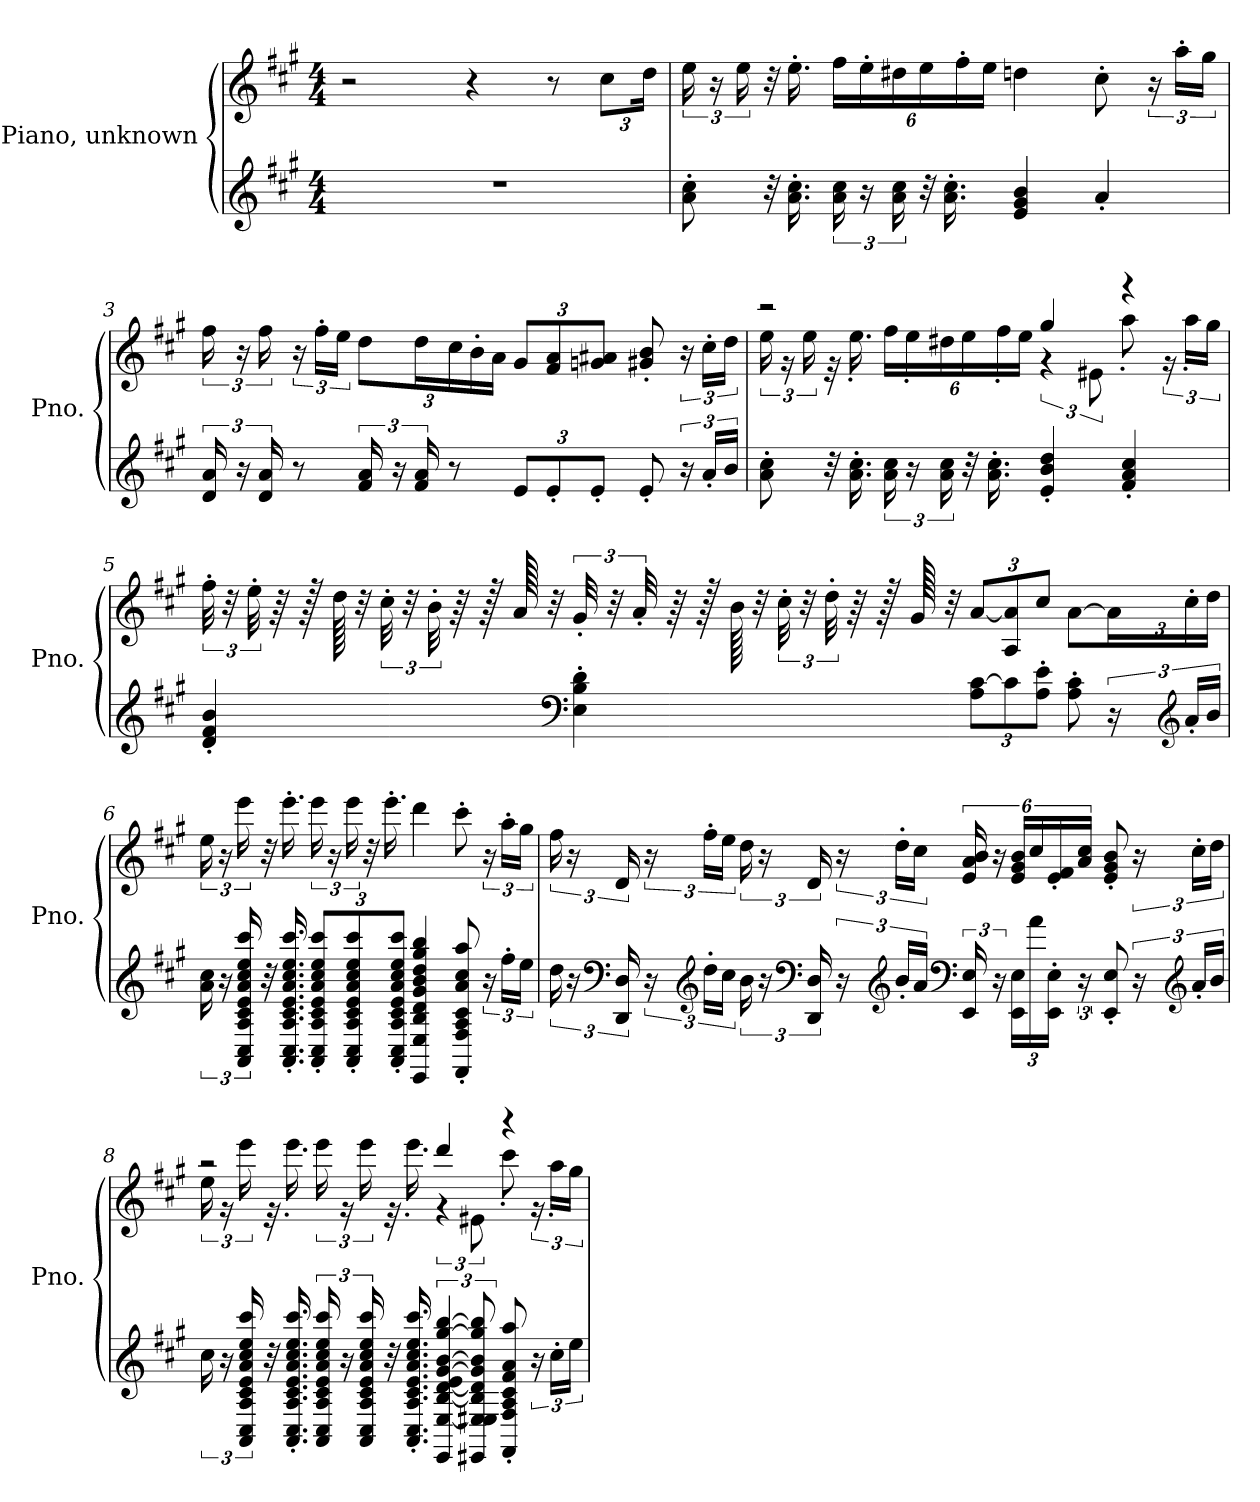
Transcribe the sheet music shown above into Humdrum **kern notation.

**kern	**kern
*part1	*part1
*staff2	*staff1
*I"Piano, unknown	*
*I'Pno.	*
*clefG2	*clefG2
*k[f#c#g#]	*k[f#c#g#]
*M4/4	*M4/4
*MM120	*MM120
=1	=1
1r	2r
.	4r
.	8r
*	*Xbrackettup
.	12cc#\L
.	24dd\Jk
=2	=2
*	*brackettup
8a\' 8cc#\'	24ee\
.	24r
.	24ee\
32r	32r
16.a\' 16.cc#\'	16.ee'\
*	*Xbrackettup
24a\ 24cc#\	24ff#\LL
24r	24ee'\
24a\ 24cc#\	24dd#X\
32r	24ee\
16.a\' 16.cc#\'	.
.	24ff#'\
.	24ee\JJ
4e/ 4g#/ 4b/	4ddn\
4a'/	8cc#'\
*	*brackettup
.	24r
.	24aa'\LL
.	24gg#\JJ
!!LO:LB:g=z
=3	=3
24d/ 24a/	24ff#\
24r	24r
24d/ 24a/	24ff#\
8r	24r
.	24ff#'\LL
.	24ee\JJ
*	*Xbrackettup
24f#/ 24a/	12dd\L
24r	.
24f#/ 24a/	24dd\L
8r	24cc#\
.	24b'\
.	24a\JJ
*Xbrackettup	*
12e/L	12g#/L
12e'/	12f#/ 12a/
12e'/J	12gn/ 12a#X/J
8e'/	8g#X/' 8b/'
*brackettup	*brackettup
24r	24r
24a'/LL	24cc#'\LL
24b/JJ	24dd\JJ
=4	=4
*	*^
8a\' 8cc#\'	2r	24ee\
.	.	24r
.	.	24ee\
32r	.	32r
16.a\' 16.cc#\'	.	16.ee'\
*	*	*Xbrackettup
24a\ 24cc#\	.	24ff#\LL
24r	.	24ee'\
24a\ 24cc#\	.	24dd#X\
32r	.	24ee\
16.a\' 16.cc#\'	.	.
.	.	24ff#'\
.	.	24ee\JJ
*	*	*brackettup
4e/' 4b/' 4dd/'	4gg#/	6r
.	.	12e#X\
4f#/' 4a/' 4cc#/'	4r	8aa'\
.	.	24r
.	.	24aa'\LL
.	.	24gg#\JJ
*	*v	*v
!!LO:LB:g=z
=5	=5
4d/' 4f#/' 4b/'	48ff#'\
.	48r
.	48ee'\
.	64r
.	128r
.	128dd\
.	32r
.	48cc#'\
.	48r
.	48b'\
.	64r
.	128r
.	128a/
.	32r
*clefF4	*
4E\' 4B\' 4d\'	48g#'/
.	48r
.	48a'/
.	64r
.	128r
.	128b\
.	32r
.	48cc#'\
.	48r
.	48dd'\
.	64r
.	128r
.	128g#/
.	32r
*Xbrackettup	*Xbrackettup
12A\ [12c#\L	[12a/L
12c#\]	12A/ 12a/]
12A\' 12e\'J	12cc#/J
8A\' 8c#\'	[8a\L
*brackettup	*
24r	24a\L]
*clefG2	*
24a'/LL	24cc#'\
24b/JJ	24dd\JJ
!!LO:LB:g=z
=6	=6
*	*brackettup
24a\ 24cc#\	24ee\
24r	24r
24AA/ 24C#/ 24A/ 24c#/ 24e/ 24a/ 24cc#/ 24ee/ 24ccc#/	24eee\
32r	32r
16.AA/' 16.C#/' 16.A/' 16.c#/' 16.e/' 16.a/' 16.cc#/' 16.ee/' 16.ccc#/'	16.eee'\
*Xbrackettup	*
12AA/' 12C#/' 12A/' 12c#/' 12e/' 12a/' 12cc#/' 12ee/' 12ccc#/'L	24eee\
.	24r
12AA/' 12C#/' 12A/' 12c#/' 12e/' 12a/' 12cc#/' 12ee/' 12ccc#/'	24eee\
.	32r
.	16.eee'\
12AA/' 12C#/' 12A/' 12c#/' 12e/' 12a/' 12cc#/' 12ee/' 12ccc#/'J	.
4EE/ 4E/ 4B/ 4d/ 4g#/ 4b/ 4dd/ 4gg#/ 4bb/	4ddd\
8FF#/' 8F#/' 8A/' 8c#/' 8a/' 8cc#/' 8aa/'	8ccc#'\
*brackettup	*
24r	24r
24ff#'\LL	24aa'\LL
24ee\JJ	24gg#\JJ
!!LO:LB:g=z
=7	=7
24dd\	24ff#\
24r	24r
*clefF4	*
24DD/ 24D/	24d/
24r	24r
*clefG2	*
24dd'\LL	24ff#'\LL
24cc#\JJ	24ee\JJ
24b\	24dd\
24r	24r
*clefF4	*
24DD/ 24D/	24d/
24r	24r
*clefG2	*
24b'/LL	24dd'\LL
24a/JJ	24cc#\JJ
*clefF4	*
24EE/ 24E/	24e/ 24a/ 24b/
24r	24r
24EE\ 24E\LL	24e/ 24g#/ 24b/LL
*	*Xbrackettup
24a\	24cc#/
24EE\' 24E\'JJ	24e/' 24f#/'
24r	24a/ 24cc#/JJ
8EE/' 8E/'	8e/' 8g#/' 8b/'
*	*brackettup
24r	24r
*clefG2	*
24a'/LL	24cc#'\LL
24b/JJ	24dd\JJ
!!LO:LB:g=z
=8	=8
*	*^
24cc#\	2r	24ee\
24r	.	24r
24AA/ 24C#/ 24A/ 24c#/ 24e/ 24a/ 24cc#/ 24ee/ 24ccc#/	.	24eee\
32r	.	32r
16.AA/' 16.C#/' 16.A/' 16.c#/' 16.e/' 16.a/' 16.cc#/' 16.ee/' 16.ccc#/'	.	16.eee'\
24AA/ 24C#/ 24A/ 24c#/ 24e/ 24a/ 24cc#/ 24ee/ 24ccc#/	.	24eee\
24r	.	24r
24AA/ 24C#/ 24A/ 24c#/ 24e/ 24a/ 24cc#/ 24ee/ 24ccc#/	.	24eee\
32r	.	32r
16.AA/' 16.C#/' 16.A/' 16.c#/' 16.e/' 16.a/' 16.cc#/' 16.ee/' 16.ccc#/'	.	16.eee'\
6EE/ [6E/ [6B/ [6d/ 6e/ [6g#/ [6b/ [6gg#/ [6bb/	4ddd/	6r
12EE#X/ 12E/] 12E#X/ 12B/] 12d/] 12g#/] 12b/] 12gg#/] 12bb/]	.	12e#X\
8FF#/' 8F#/' 8A/' 8c#/' 8f#/' 8a/' 8aa/'	4r	8ccc#'\
24r	.	24r
24cc#'\LL	.	24aa'\LL
24ee\JJ	.	24gg#\JJ
*	*v	*v
=	=
*-	*-
